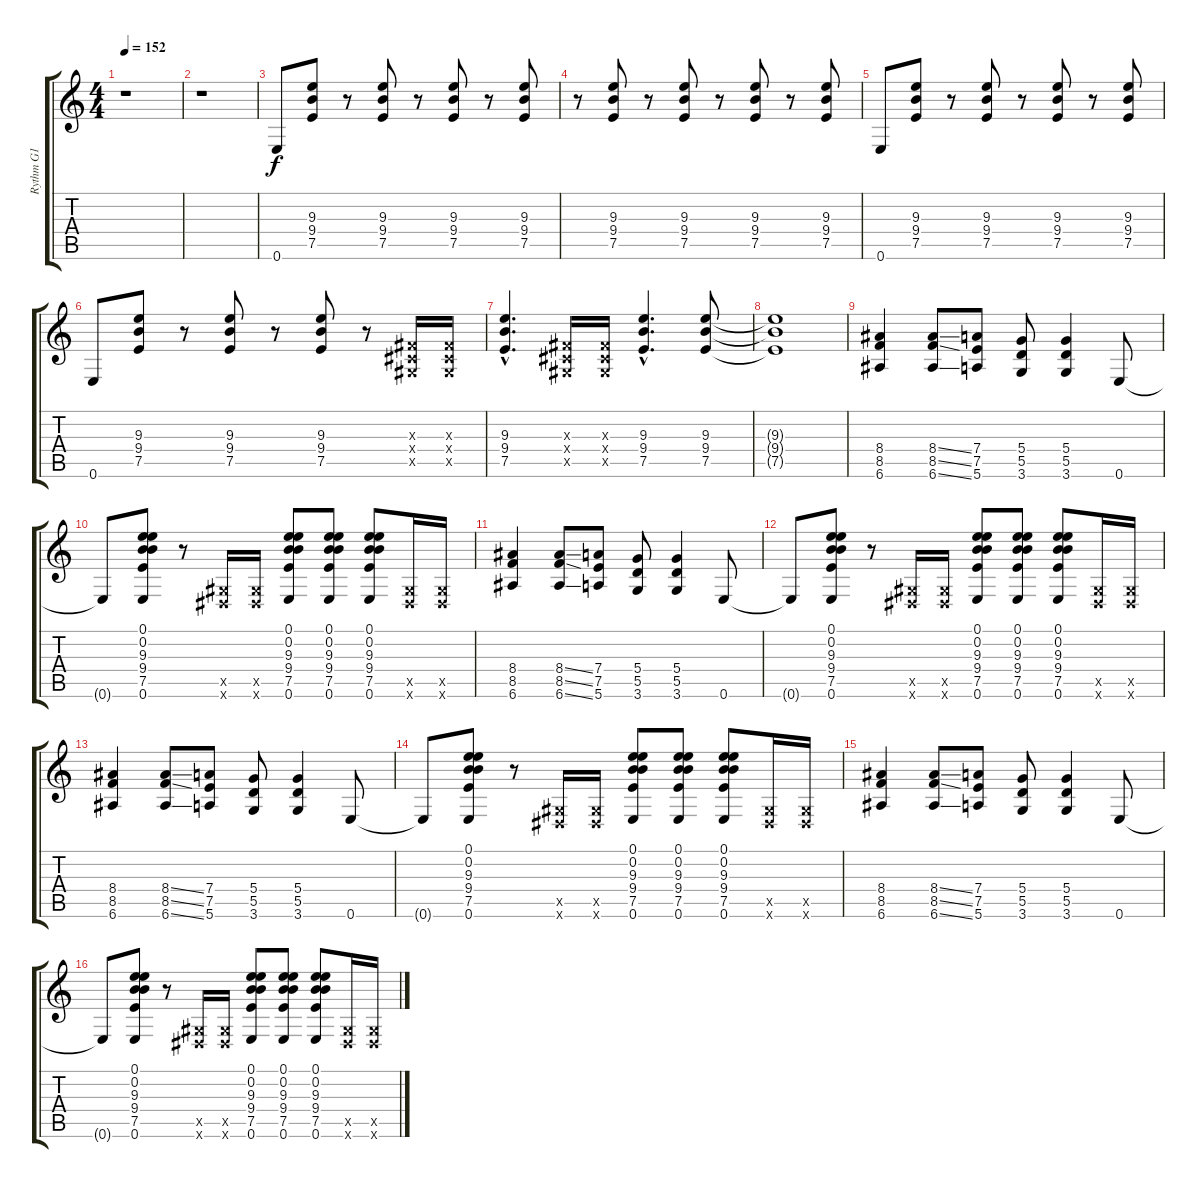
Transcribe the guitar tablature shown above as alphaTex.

\track ("Rythm G1" "Rythm G1") {instrument overdrivenguitar}
\staff {score tabs}
\tuning (E4 B3 G3 D3 A2 E2) {hide}
\ts (4 4)
\tempo 152
\clef g2
\ks c
r.1{dy f instrument overdrivenguitar} |
r.1 |
0.6.8 (9.3 9.4 7.5).8 r.8 (9.3 9.4 7.5).8 r.8 (9.3 9.4 7.5).8 r.8 (9.3 9.4 7.5).8 |
r.8 (9.3 9.4 7.5).8 r.8 (9.3 9.4 7.5).8 r.8 (9.3 9.4 7.5).8 r.8 (9.3 9.4 7.5).8 |
0.6.8 (9.3 9.4 7.5).8 r.8 (9.3 9.4 7.5).8 r.8 (9.3 9.4 7.5).8 r.8 (9.3 9.4 7.5).8 |
0.6.8 (9.3 9.4 7.5).8 r.8 (9.3 9.4 7.5).8 r.8 (9.3 9.4 7.5).8 r.8 (-1.3{x} -1.4{x} -1.5{x}).16 (-1.3{x} -1.4{x} -1.5{x}).16 |
(9.3{hac} 9.4{hac} 7.5{hac}).4{d} (-1.3{x} -1.4{x} -1.5{x}).16 (-1.3{x} -1.4{x} -1.5{x}).16 (9.3{hac} 9.4{hac} 7.5{hac}).4{d} (9.3 9.4 7.5).8 |
(9.3{t} 9.4{t} 7.5{t}).1 |
(8.4 8.5 6.6).4 (8.4{ss} 8.5{ss} 6.6{ss}).8 (7.4 7.5 5.6).8 (5.4 5.5 3.6).8 (5.4 5.5 3.6).4 0.6.8 |
0.6{t}.8 (0.1 0.2 9.3 9.4 7.5 0.6).8 r.8 (-1.5{x} -1.6{x}).16 (-1.5{x} -1.6{x}).16 (0.1 0.2 9.3 9.4 7.5 0.6).8 (0.1 0.2 9.3 9.4 7.5 0.6).8 (0.1 0.2 9.3 9.4 7.5 0.6).8 (-1.5{x} -1.6{x}).16 (-1.5{x} -1.6{x}).16 |
(8.4 8.5 6.6).4 (8.4{ss} 8.5{ss} 6.6{ss}).8 (7.4 7.5 5.6).8 (5.4 5.5 3.6).8 (5.4 5.5 3.6).4 0.6.8 |
0.6{t}.8 (0.1 0.2 9.3 9.4 7.5 0.6).8 r.8 (-1.5{x} -1.6{x}).16 (-1.5{x} -1.6{x}).16 (0.1 0.2 9.3 9.4 7.5 0.6).8 (0.1 0.2 9.3 9.4 7.5 0.6).8 (0.1 0.2 9.3 9.4 7.5 0.6).8 (-1.5{x} -1.6{x}).16 (-1.5{x} -1.6{x}).16 |
(8.4 8.5 6.6).4 (8.4{ss} 8.5{ss} 6.6{ss}).8 (7.4 7.5 5.6).8 (5.4 5.5 3.6).8 (5.4 5.5 3.6).4 0.6.8 |
0.6{t}.8 (0.1 0.2 9.3 9.4 7.5 0.6).8 r.8 (-1.5{x} -1.6{x}).16 (-1.5{x} -1.6{x}).16 (0.1 0.2 9.3 9.4 7.5 0.6).8 (0.1 0.2 9.3 9.4 7.5 0.6).8 (0.1 0.2 9.3 9.4 7.5 0.6).8 (-1.5{x} -1.6{x}).16 (-1.5{x} -1.6{x}).16 |
(8.4 8.5 6.6).4 (8.4{ss} 8.5{ss} 6.6{ss}).8 (7.4 7.5 5.6).8 (5.4 5.5 3.6).8 (5.4 5.5 3.6).4 0.6.8 |
0.6{t}.8 (0.1 0.2 9.3 9.4 7.5 0.6).8 r.8 (-1.5{x} -1.6{x}).16 (-1.5{x} -1.6{x}).16 (0.1 0.2 9.3 9.4 7.5 0.6).8 (0.1 0.2 9.3 9.4 7.5 0.6).8 (0.1 0.2 9.3 9.4 7.5 0.6).8 (-1.5{x} -1.6{x}).16 (-1.5{x} -1.6{x}).16
